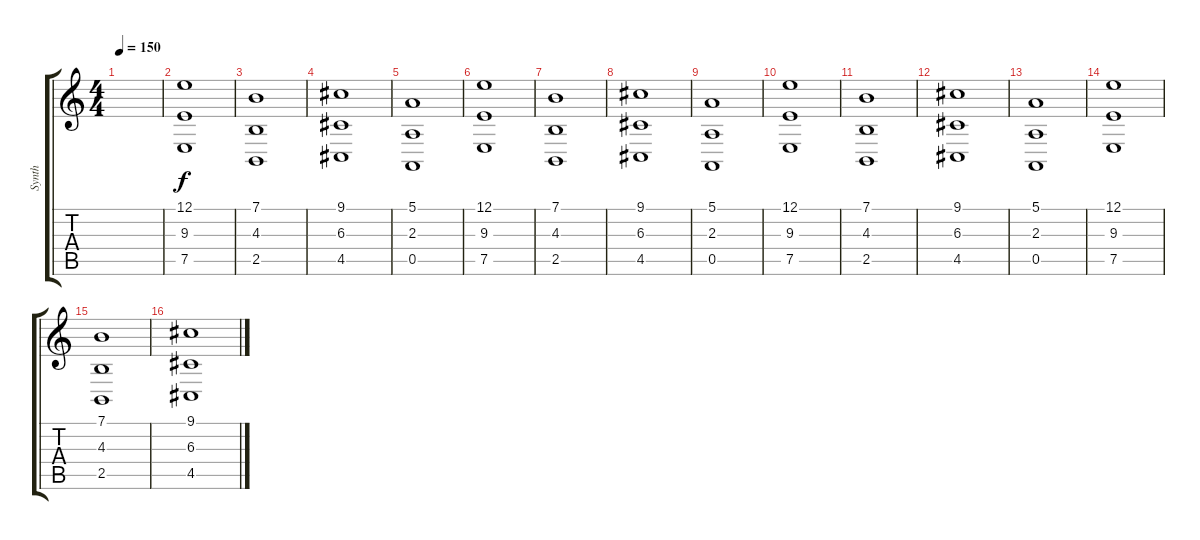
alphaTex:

\track ("Synth" "Synth") {instrument synthstrings1}
\staff {score tabs}
\tuning (E4 B3 G3 D3 A2 E2) {hide}
\ts (4 4)
\tempo 150
\clef g2
\ks c
|
(12.1 9.3 7.5).1{volume 13} |
(7.1 4.3 2.5).1 |
(9.1 6.3 4.5).1 |
(5.1 2.3 0.5).1 |
(12.1 9.3 7.5).1{volume 13} |
(7.1 4.3 2.5).1 |
(9.1 6.3 4.5).1 |
(5.1 2.3 0.5).1 |
(12.1 9.3 7.5).1{volume 13} |
(7.1 4.3 2.5).1 |
(9.1 6.3 4.5).1 |
(5.1 2.3 0.5).1 |
(12.1 9.3 7.5).1{volume 13} |
(7.1 4.3 2.5).1 |
(9.1 6.3 4.5).1
